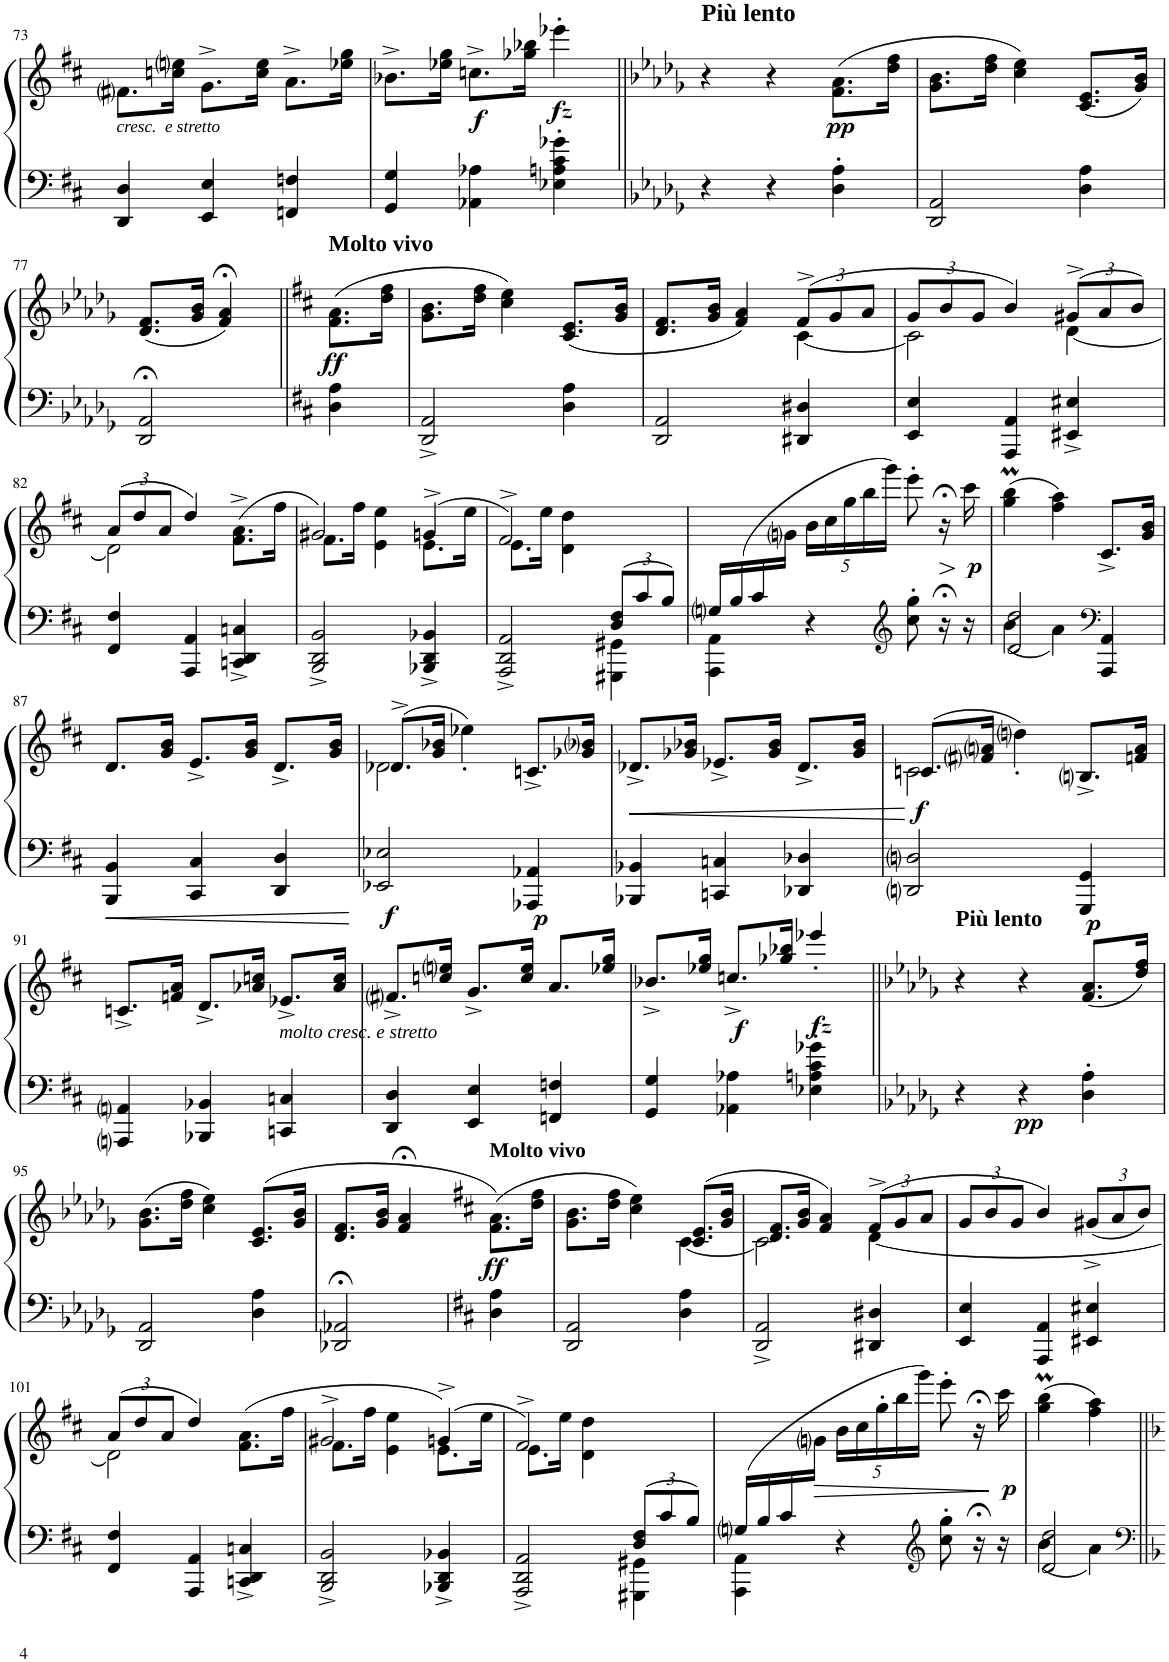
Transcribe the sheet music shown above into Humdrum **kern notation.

**kern	**kern	**dynam
*part1	*part1	*part1
*staff2	*staff1	*staff1/2
*I"Midi_1	*	*
!!LO:PB:g=z
*clefF4	*clefG2	*
*k[f#c#]	*k[f#c#]	*
*D:	*D:	*
*M3/4	*M3/4	*
=73	=73	=73
!LO:TX:a:i:t=cresc.  e stretto	!	!
4DD/ 4D/	8.f#i\L	.
.	16ccn\ 16eeni\Jk	.
4EE/ 4E/	8.g^\L	.
.	16cc\ 16ee\Jk	.
4FFn/ 4Fn/	8.a^\L	.
.	16ee-X\ 16gg\Jk	.
=74	=74	=74
4GG/ 4G/	8.b-X^\L	.
.	16ee-X\ 16gg\Jk	.
!	!	!LO:DY:b
4AA-X\ 4A-X\	8.ccn^\L	f
.	16gg-X\ 16bb-X\Jk	.
!	!	!LO:DY:b
4E-X\' 4An\' 4c#\' 4g-X\'	4eee-X'\	fz
=75||	=75||	=75||
*k[b-e-a-d-g-]	*k[b-e-a-d-g-]	*
*D-:	*D-:	*
!	!LO:TX:a:B:t=Più lento	!
4r	4r	.
4r	4r	.
!	!	!LO:DY:b
4D-\' 4A-\'	(8.f\ 8.a-\L	pp
.	16dd-\ 16ff\Jk	.
=76	=76	=76
2DD-/ 2AA-/	8.g-\ 8.b-\L	.
.	16dd-\ 16ff\Jk	.
.	4cc\ 4ee-\)	.
4D-\ 4A-\	(8.c/ 8.e-/L	.
.	16g-/ 16b-/Jk)	.
!!LO:LB:g=z
=77	=77	=77
*	*^	*
2DD-/;< 2AA-/;<	(8.d-/ 8.f/L	2ryy	.
.	16g-/ 16b-/Jk	.	.
.	4f/;< 4a-/;<)	.	.
=78||	=78||	=78||	=78||
*k[f#c#]	*k[f#c#]	*	*
*D:	*D:	*	*
!	!LO:TX:a:B:t=Molto vivo	!	!
!	!	!	!LO:DY:b
4D\ 4A\	(8.f#\ 8.a\L	4ryy	ff
.	16dd\ 16ff#\Jk	.	.
=79	=79	=79	=79
2DD/^ 2AA/^	8.g\ 8.b\L	2ryy	.
.	16dd\ 16ff#\Jk	.	.
.	4cc#\ 4ee\)	.	.
4D\ 4A\	(8.c#/ 8.e/L	4ryy	.
.	16g/ 16b/Jk	.	.
=80	=80	=80	=80
2DD/ 2AA/	8.d/ 8.f#/L	2ryy	.
.	16g/ 16b/Jk	.	.
.	4f#/ 4a/)	.	.
*	*Xbrackettup	*	*
4DD#X/ 4D#X/	(12f#^/L	[4c#\	.
.	12g/	.	.
.	12a/J	.	.
=81	=81	=81	=81
4EE/ 4E/	12g/L	2c#\]	.
.	12b/	.	.
.	12g/J	.	.
4AAA/ 4AA/	4b/)	.	.
4EE#X/^ 4E#X/^	(12g#X^/L	[4d\	.
.	12a/	.	.
.	12b/J)	.	.
!!LO:LB:g=z	!!
=82	=82	=82	=82
*^	*	*	*
4FF#/ 4F#/	2ryy	(12a/L	2d\]	.
.	.	12dd/	.	.
.	.	12a/J	.	.
4AAA/ 4AA/	.	4dd/)	.	.
4CCn/^ 4DD/^ 4Cn/^	4ryy	(8.f#\^ 8.a\^L	4ryy	.
.	.	16ff#\Jk	.	.
=83	=83	=83	=83	=83
2BBB/^ 2DD/^ 2BB/^	2ryy	2g#X/)	8.f#\L	.
.	.	.	16ff#\Jk	.
.	.	.	4e\ 4ee\	.
4BBB-X/^ 4DD/^ 4BB-X/^	4ryy	(4gn^/	8.e\L	.
.	.	.	16ee\Jk	.
=84	=84	=84	=84	=84
2AAA/^ 2DD/^ 2AA/^	2ryy	2f#^/)	8.e\L	.
.	.	.	16ee\Jk	.
.	.	.	4d\ 4dd\	.
*Xbrackettup	*	*	*	*
12D/ 12F#/L	4GGG#X\ 4GG#X\	4ryy	4ryy	.
12c#/	.	.	.	.
12B/J	.	.	.	.
=85	=85	=85	=85	=85
*	*^	*	*	*
16Gni/LL	4AAA\ 4AA\	2ryy	8.ryy	2ryy	.
(16B/	.	.	.	.	.
16c#/	.	.	.	.	.
2ryy	.	.	16gni\JJ	.	.
.	4r	.	20b\LL	.	.
.	.	.	20cc#\	.	.
.	.	.	20gg\	.	.
.	.	.	20bb\	.	.
.	.	.	20ggg\JJ)	.	.
*clefG2	*	*	*	*	*
.	8cc#\' 8gg\'	4ryy	8eee'\	4ryy	.
!	!	!	!	!	!LO:HP:b
.	16r;<	.	16r;<	.	>
!	!	!	!	!	!LO:DY:n=1:b
16ryy	16r	.	16ccc#\	.	] p
*	*v	*v	*	*	*
=86	=86	=86	=86	=86
2d/ 2dd/	4b\	(4gg\M 4bb\M	2ryy	.
.	4a\	4ff#\ 4aa\)	.	.
*clefF4	*	*	*	*
4AAA/ 4AA/	4ryy	8.c#^/L	4ryy	.
.	.	16g/ 16b/Jk	.	.
*v	*v	*	*	*
!!LO:LB:g=z	!!
=87	=87	=87	=87
4BBB/ 4BB/	8.d/L	2ryy	.
.	16g/ 16b/Jk	.	.
4CC#/ 4C#/	8.e^/L	.	.
.	16g/ 16b/Jk	.	.
4DD/ 4D/	8.d^/L	4ryy	.
.	16g/ 16b/Jk	.	.
=88	=88	=88	=88
!	!	!	!LO:DY:b=2
2EE-X/ 2E-X/	(8.d-X^/L	2d-\	f
.	16g/ 16b-X/Jk	.	.
.	4ee-X'\)	.	.
!	!	!	!LO:DY:b=2
4AAA-X/ 4AA-X/	8.cn^/L	4ryy	p
.	16g-X/ 16b-i/Jk	.	.
=89	=89	=89	=89
!	!	!	!LO:HP:b
4BBB-X/ 4BB-X/	8.d-X^/L	2ryy	<
.	16g-X/ 16b-X/Jk	.	.
4CCn/ 4Cn/	8.e-X^/L	.	.
.	16g-/ 16b-/Jk	.	.
4DD-X/ 4D-X/	8.d-^/L	4ryy	.
.	16g-/ 16b-/Jk	.	.
*	*v	*v	*
.	.	[
=90	=90	=90
*	*^	*
!	!	!	!LO:DY:b
2DDni/ 2Dni/	(8.cn/L	2c\	f
.	16f#i/ 16ani/Jk	.	.
.	4ddni'\)	.	.
!	!	!	!LO:DY:b=2
4GGG/ 4GG/	8.Bni^/L	4ryy	p
.	16fn/ 16a/Jk	.	.
!!LO:LB:g=z	!!
=91	=91	=91	=91
4AAAni/ 4AAni/	8.cn^/L	2.ryy	.
.	16fn/ 16a/Jk	.	.
4BBB-X/ 4BB-X/	8.d^/L	.	.
.	16a-X/ 16ccn/Jk	.	.
!LO:TX:a:i:t=molto cresc. e stretto	!	!	!
4CCn/ 4Cn/	8.e-X^/L	.	.
.	16a-/ 16cc/Jk	.	.
=92	=92	=92	=92
4DD/ 4D/	8.f#i^/L	2.ryy	.
.	16ccn/ 16eeni/Jk	.	.
4EE/ 4E/	8.g^/L	.	.
.	16cc/ 16ee/Jk	.	.
4FFn/ 4Fn/	8.a/L	.	.
.	16ee-X/ 16gg/Jk	.	.
=93	=93	=93	=93
4GG/ 4G/	8.b-X^/L	2.ryy	.
.	16ee-X/ 16gg/Jk	.	.
!	!	!	!LO:DY:b
4AA-X\ 4A-X\	8.ccn^/L	.	f
.	16gg-X/ 16bb-X/Jk	.	.
!	!	!	!LO:DY:b
4E-X\' 4An\' 4c#\' 4g-X\'	4eee-X'/	.	fz
=94||	=94||	=94||	=94||
*k[b-e-a-d-g-]	*k[b-e-a-d-g-]	*	*
*D-:	*D-:	*	*
!	!LO:TX:a:B:t=Più lento	!	!
4r	4r	2.ryy	.
!	!	!	!LO:DY:b=2
4r	4r	.	pp
4D-\' 4A-\'	(8.f/ 8.a-/L	.	.
.	16dd-/ 16ff/Jk)	.	.
!!LO:LB:g=z	!!
=95	=95	=95	=95
2DD-/ 2AA-/	(8.g-\ 8.b-\L	2ryy	.
.	16dd-\ 16ff\Jk	.	.
.	4cc\ 4ee-\)	.	.
4D-\ 4A-\	(8.c/ 8.e-/L	4ryy	.
.	16g-/ 16b-/Jk	.	.
=96	=96	=96	=96
2DD-X/;< 2AA-X/;<	8.d-/ 8.f/L	2ryy	.
.	16g-/ 16b-/Jk	.	.
.	4f/;< 4a-/;<	.	.
=97-	=97-	=97-	=97-
*k[f#c#]	*k[f#c#]	*	*
!	!LO:TX:a:B:t=Molto vivo	!	!
!	!	!	!LO:DY:b
4D\ 4A\	(8.f#\ 8.a\L)	4ryy	ff
.	16dd\ 16ff#\Jk	.	.
=98	=98	=98	=98
2DD/ 2AA/	8.g\ 8.b\L	2ryy	.
.	16dd\ 16ff#\Jk	.	.
.	4cc#\ 4ee\)	.	.
4D\ 4A\	(8.c#/ 8.e/L	[4c#\	.
.	16g/ 16b/Jk	.	.
=99	=99	=99	=99
2DD/^ 2AA/^	8.d/ 8.f#/L	2c#\]	.
.	16g/ 16b/Jk	.	.
.	4f#/ 4a/)	.	.
4DD#X/ 4D#X/	(12f#^/L	[4d\	.
.	12g/	.	.
.	12a/J	.	.
*	*v	*v	*
=100	=100	=100
4EE/ 4E/	12g/L	.
.	12b/	.
.	12g/J	.
4AAA/ 4AA/	4b/)	.
4EE#X/ 4E#X/	(12g#X^/L	.
.	12a/	.
.	12b/J)	.
!!LO:LB:g=z
=101	=101	=101
*^	*^	*
4FF#/ 4F#/	2ryy	(12a/L	2d\]	.
.	.	12dd/	.	.
.	.	12a/J	.	.
4AAA/ 4AA/	.	4dd/)	.	.
4CCn/^ 4DD/^ 4Cn/^	4ryy	(8.f#\ 8.a\L	4ryy	.
.	.	16ff#\Jk	.	.
=102	=102	=102	=102	=102
2BBB/^ 2DD/^ 2BB/^	2ryy	2g#X^/	8.f#\L	.
.	.	.	16ff#\Jk	.
.	.	.	4e\ 4ee\	.
4BBB-X/^ 4DD/^ 4BB-X/^	4ryy	(4gn^/)	8.e\L	.
.	.	.	16ee\Jk	.
=103	=103	=103	=103	=103
2AAA/^ 2DD/^ 2AA/^	2ryy	2f#^/)	8.e\L	.
.	.	.	16ee\Jk	.
.	.	.	4d\ 4dd\	.
12D/ 12F#/L	4GGG#X\ 4GG#X\	4ryy	4ryy	.
12c#/	.	.	.	.
12B/J	.	.	.	.
=104	=104	=104	=104	=104
*	*^	*	*	*
(16Gni/LL	4AAA\ 4AA\	2ryy	8.ryy	2ryy	.
16B/	.	.	.	.	.
16c#/	.	.	.	.	.
!	!	!	!	!	!LO:HP:b
2ryy	.	.	16gni\JJ	.	>
.	4r	.	20b\LL	.	.
.	.	.	20cc#\	.	.
.	.	.	20gg'\	.	.
.	.	.	20bb\	.	.
.	.	.	20ggg\JJ)	.	.
*clefG2	*	*	*	*	*
.	8cc#\' 8gg\'	4ryy	8eee'\	4ryy	.
.	16r;<	.	16r;<	.	.
!	!	!	!	!	!LO:DY:n=1:b
16ryy	16r	.	16ccc#\	.	] p
*	*v	*v	*	*	*
=105	=105	=105	=105	=105
2d/ 2dd/	4b\	(4gg\M 4bb\M	2ryy	.
.	4a\	4ff#\ 4aa\)	.	.
*v	*v	*	*	*
*	*v	*v	*
=||	=||	=||
*-	*-	*-
